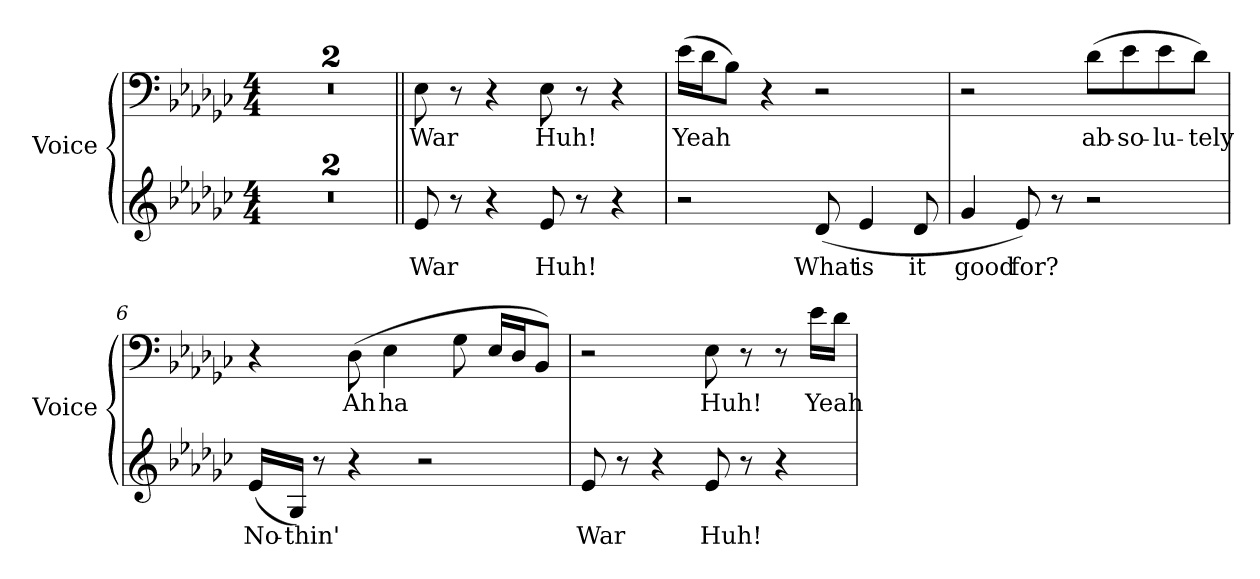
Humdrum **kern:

**kern	**text	**kern	**text
*part2	*part2	*part1	*part1
*staff2	*staff2	*staff1	*staff1
*I"Voice	*	*I"Voice	*
*I'Voice	*	*I'Voice	*
!!LO:PB:g=z
*clefG2	*	*clefF4	*
*k[b-e-a-d-g-c-]	*	*k[b-e-a-d-g-c-]	*
*e-:	*	*e-:	*
*M4/4	*	*M4/4	*
=1	=1	=1	=1
1r	.	1r	.
=2	=2	=2	=2
1r	.	1r	.
=3||	=3||	=3||	=3||
!	!LO:LY:b:color=#000000	!	!
!	!	!	!LO:LY:b:color=#000000
8e-i/	War	8E-i\	War
8r	.	8r	.
4r	.	4r	.
!	!LO:LY:b:color=#000000	!	!
!	!	!	!LO:LY:b:color=#000000
8e-i/	Huh!	8E-i\	Huh!
8r	.	8r	.
4r	.	4r	.
=4	=4	=4	=4
!	!	!	!LO:LY:b:color=#000000
2r	.	(16e-i\LL	Yeah
.	.	16d-i\J	.
.	.	8B-i\J)	.
.	.	4r	.
!	!LO:LY:b:color=#000000	!	!
(8d-i/	What	2r	.
!	!LO:LY:b:color=#000000	!	!
4e-i/	is	.	.
!	!LO:LY:b:color=#000000	!	!
8d-i/	it	.	.
=5	=5	=5	=5
!	!LO:LY:b:color=#000000	!	!
4g-i/	good	2r	.
!	!LO:LY:b:color=#000000	!	!
8e-i/)	for?	.	.
8r	.	.	.
!	!	!	!LO:LY:b:color=#000000
2r	.	(8d-i\L	ab-
!	!	!	!LO:LY:b:color=#000000
.	.	8e-i\	-so-
!	!	!	!LO:LY:b:color=#000000
.	.	8e-i\	-lu-
!	!	!	!LO:LY:b:color=#000000
.	.	8d-i\J)	-tely
!!LO:LB:g=z
=6	=6	=6	=6
!	!LO:LY:b:color=#000000	!	!
(16e-i/LL	No-	4r	.
!	!LO:LY:b:color=#000000	!	!
16G-i/JJ)	-thin'	.	.
8r	.	.	.
!	!	!	!LO:LY:b:color=#000000
4r	.	(8D-i\	Ah
!	!	!	!LO:LY:b:color=#000000
.	.	4E-i\	ha
2r	.	.	.
.	.	8G-i\	.
.	.	16E-i/LL	.
.	.	16D-i/J	.
.	.	8BB-i/J)	.
=7	=7	=7	=7
!	!LO:LY:b:color=#000000	!	!
8e-i/	War	2r	.
8r	.	.	.
4r	.	.	.
!	!LO:LY:b:color=#000000	!	!
!	!	!	!LO:LY:b:color=#000000
8e-i/	Huh!	8E-i\	Huh!
8r	.	8r	.
4r	.	8r	.
!	!	!	!LO:LY:b:color=#000000
.	.	16e-i\LL	Yeah
.	.	16d-i\JJ	.
=	=	=	=
*-	*-	*-	*-
